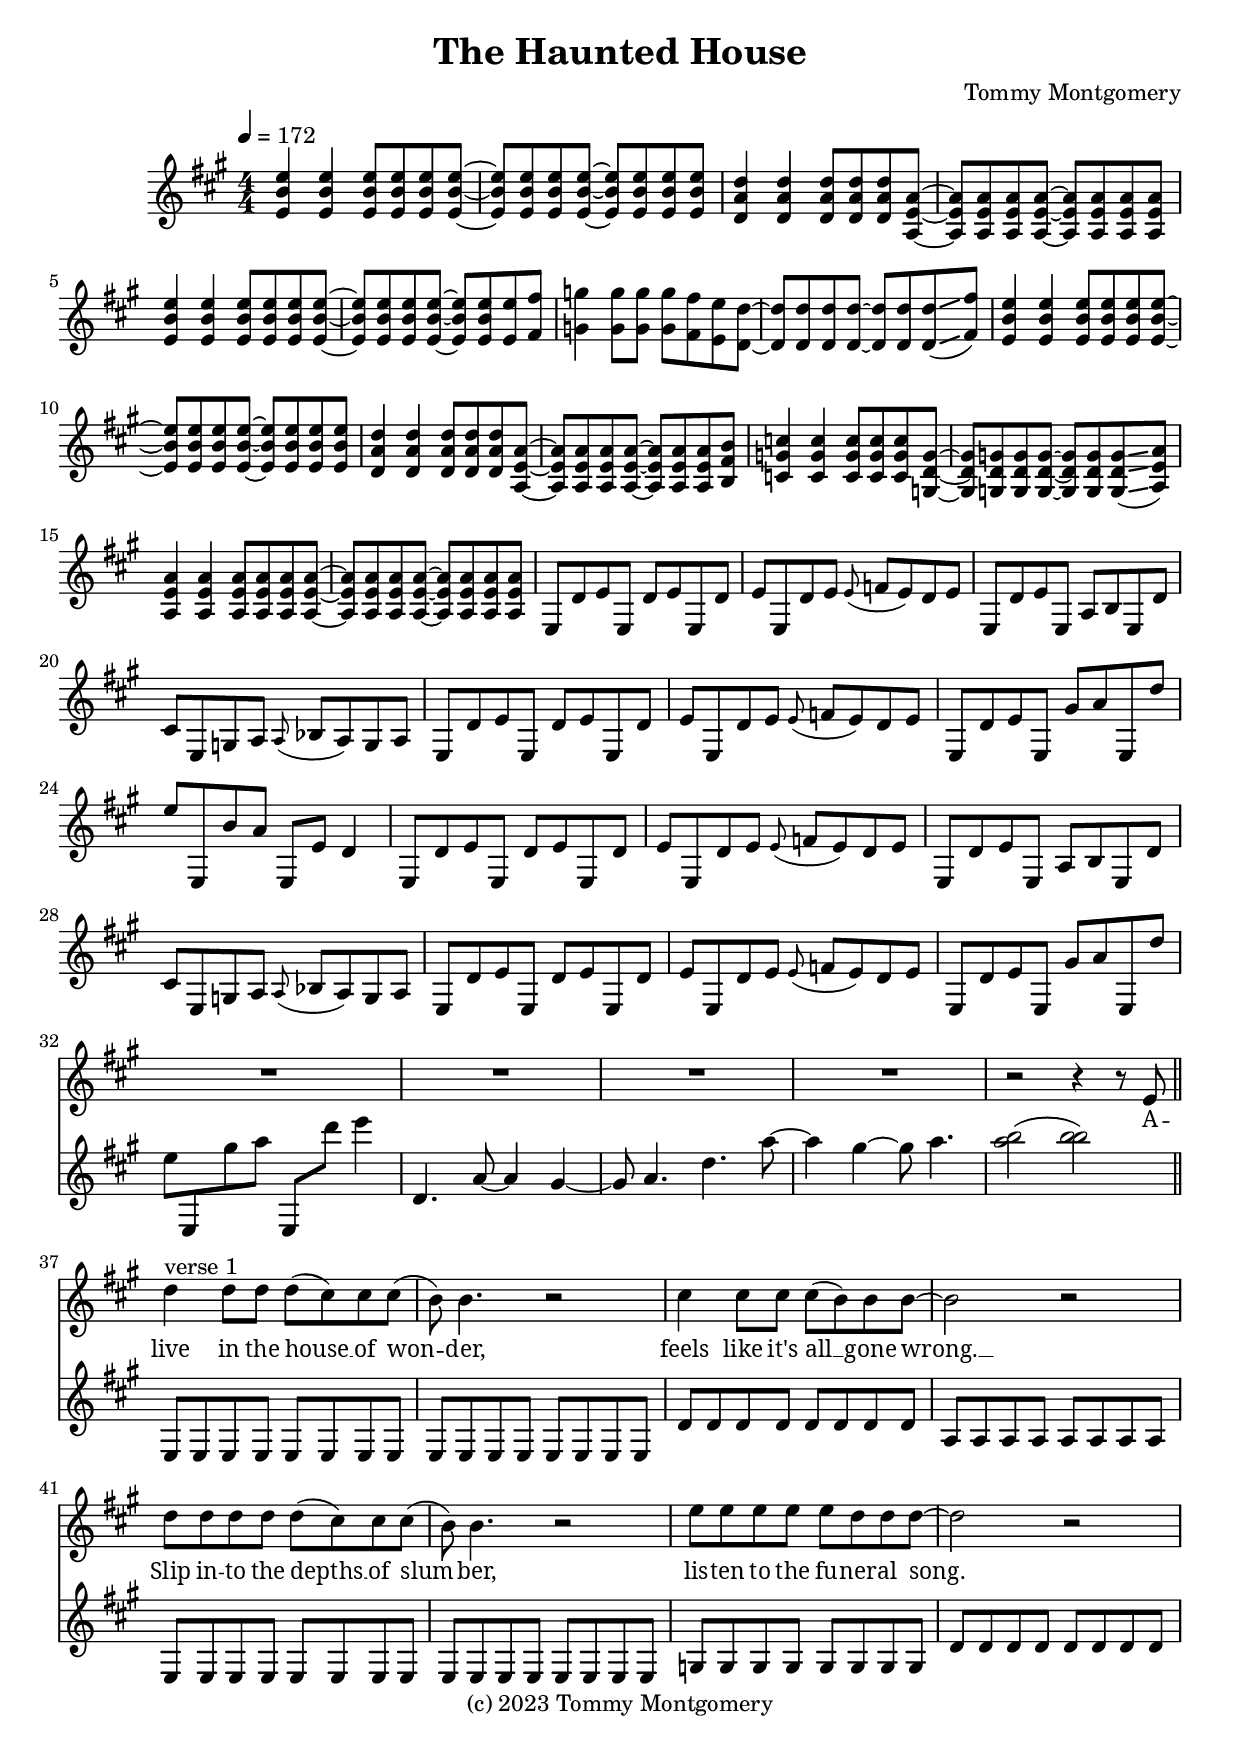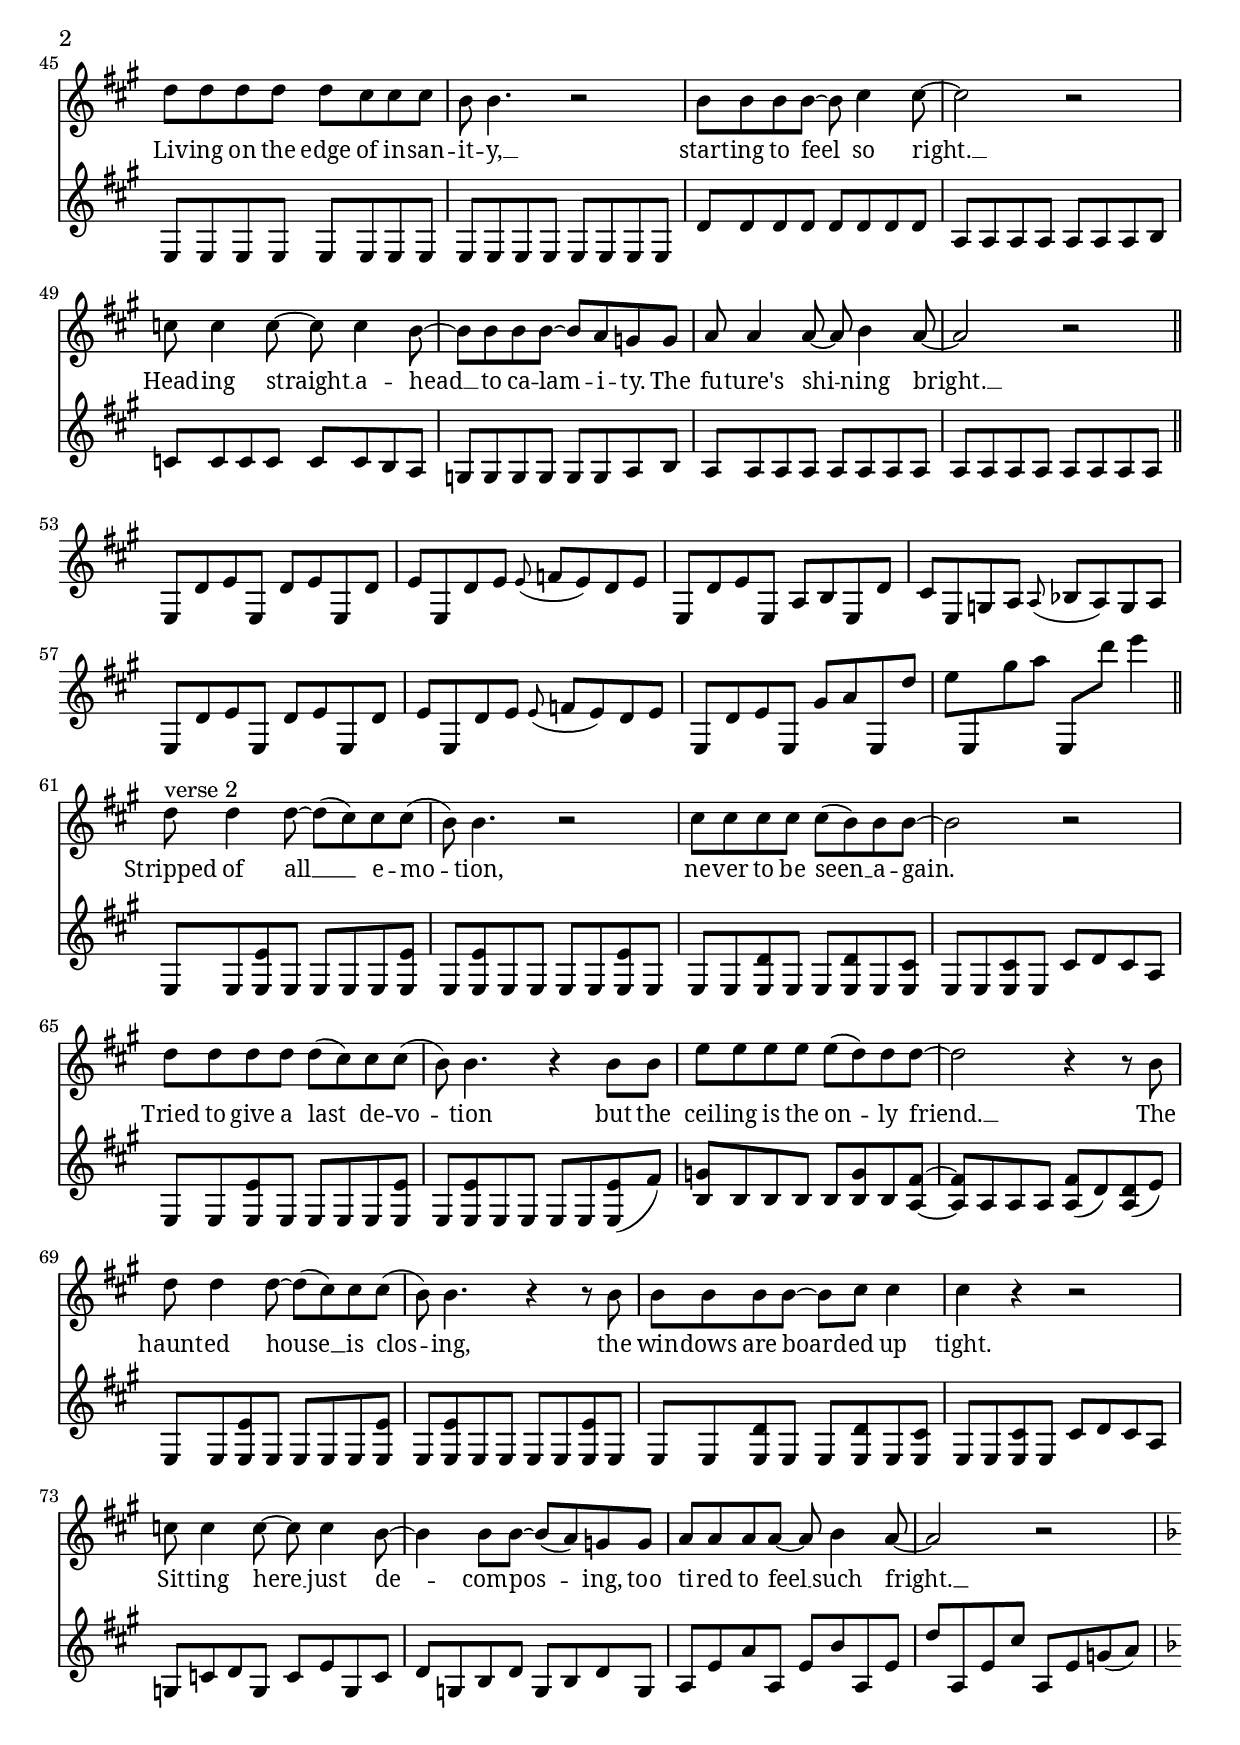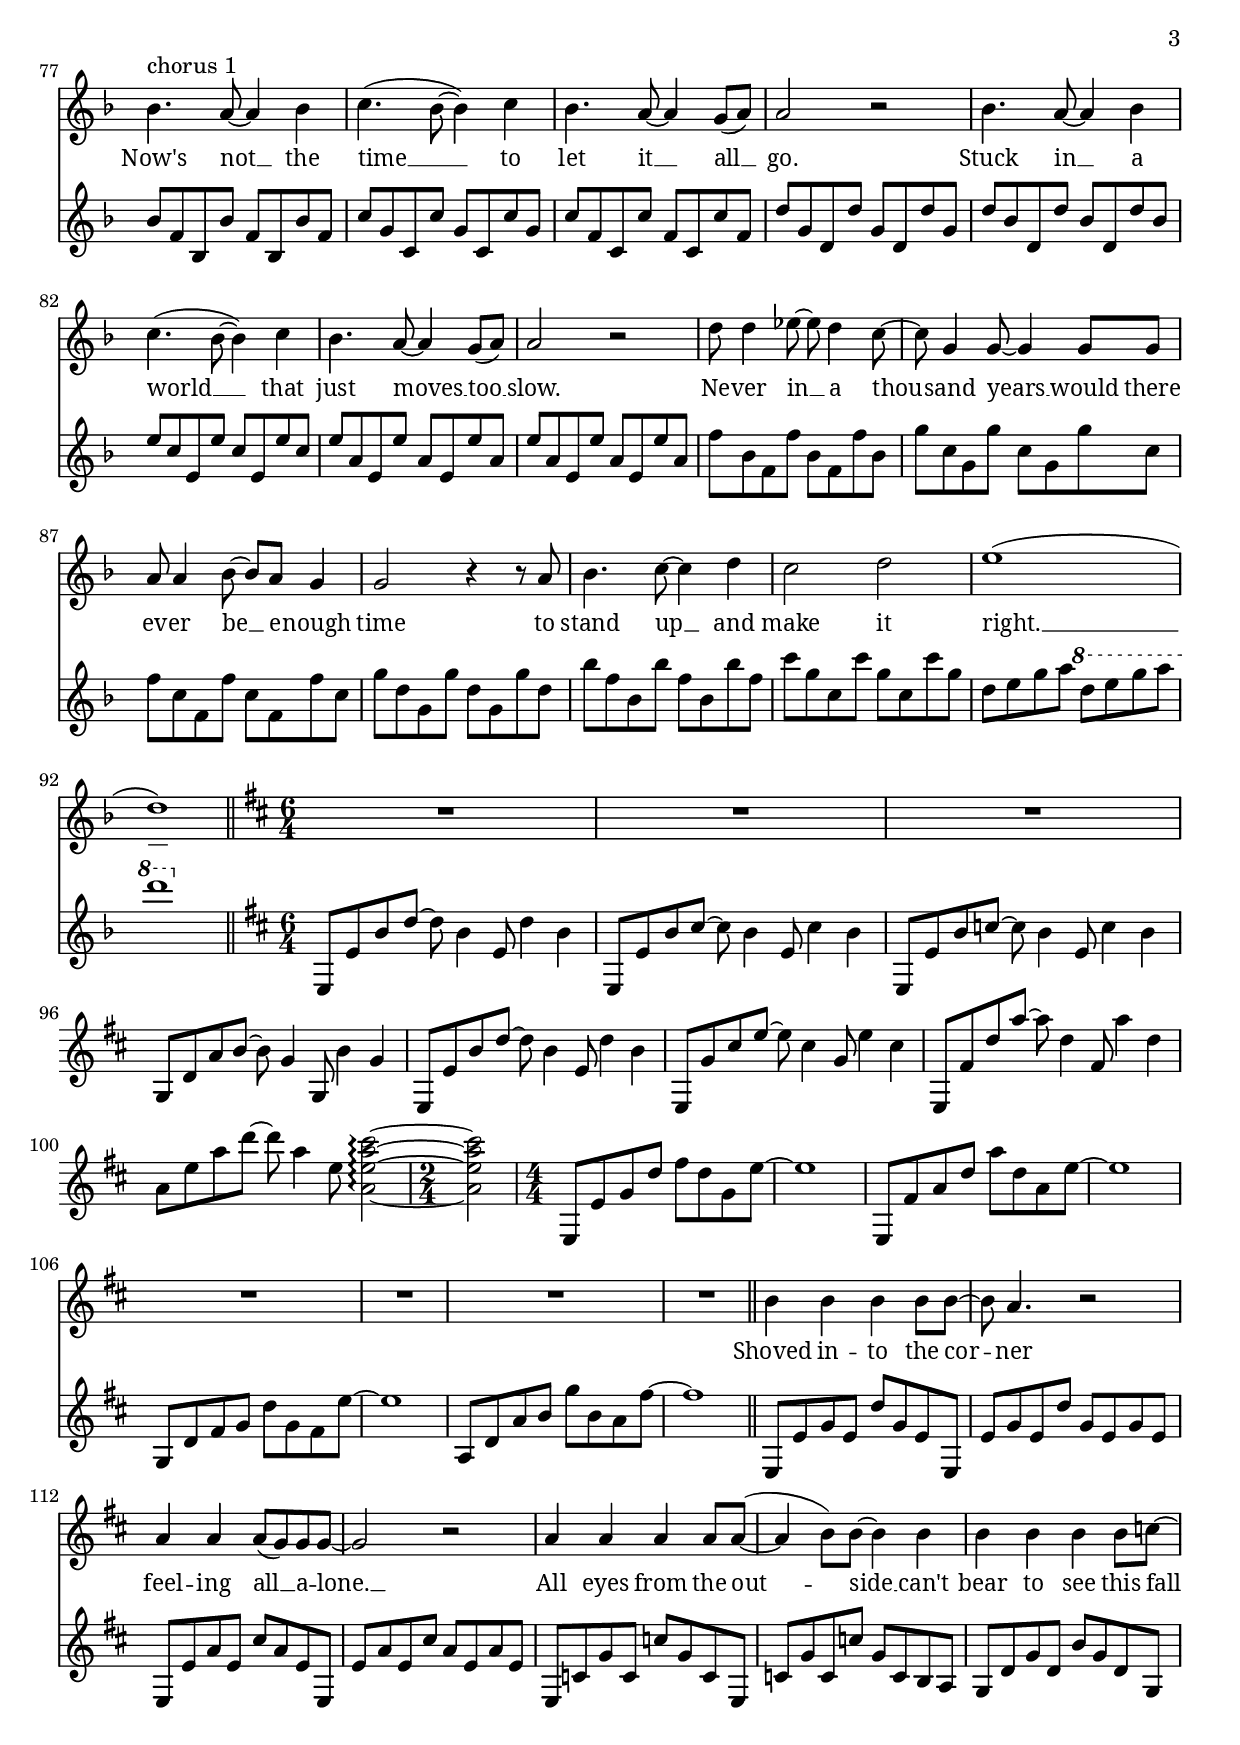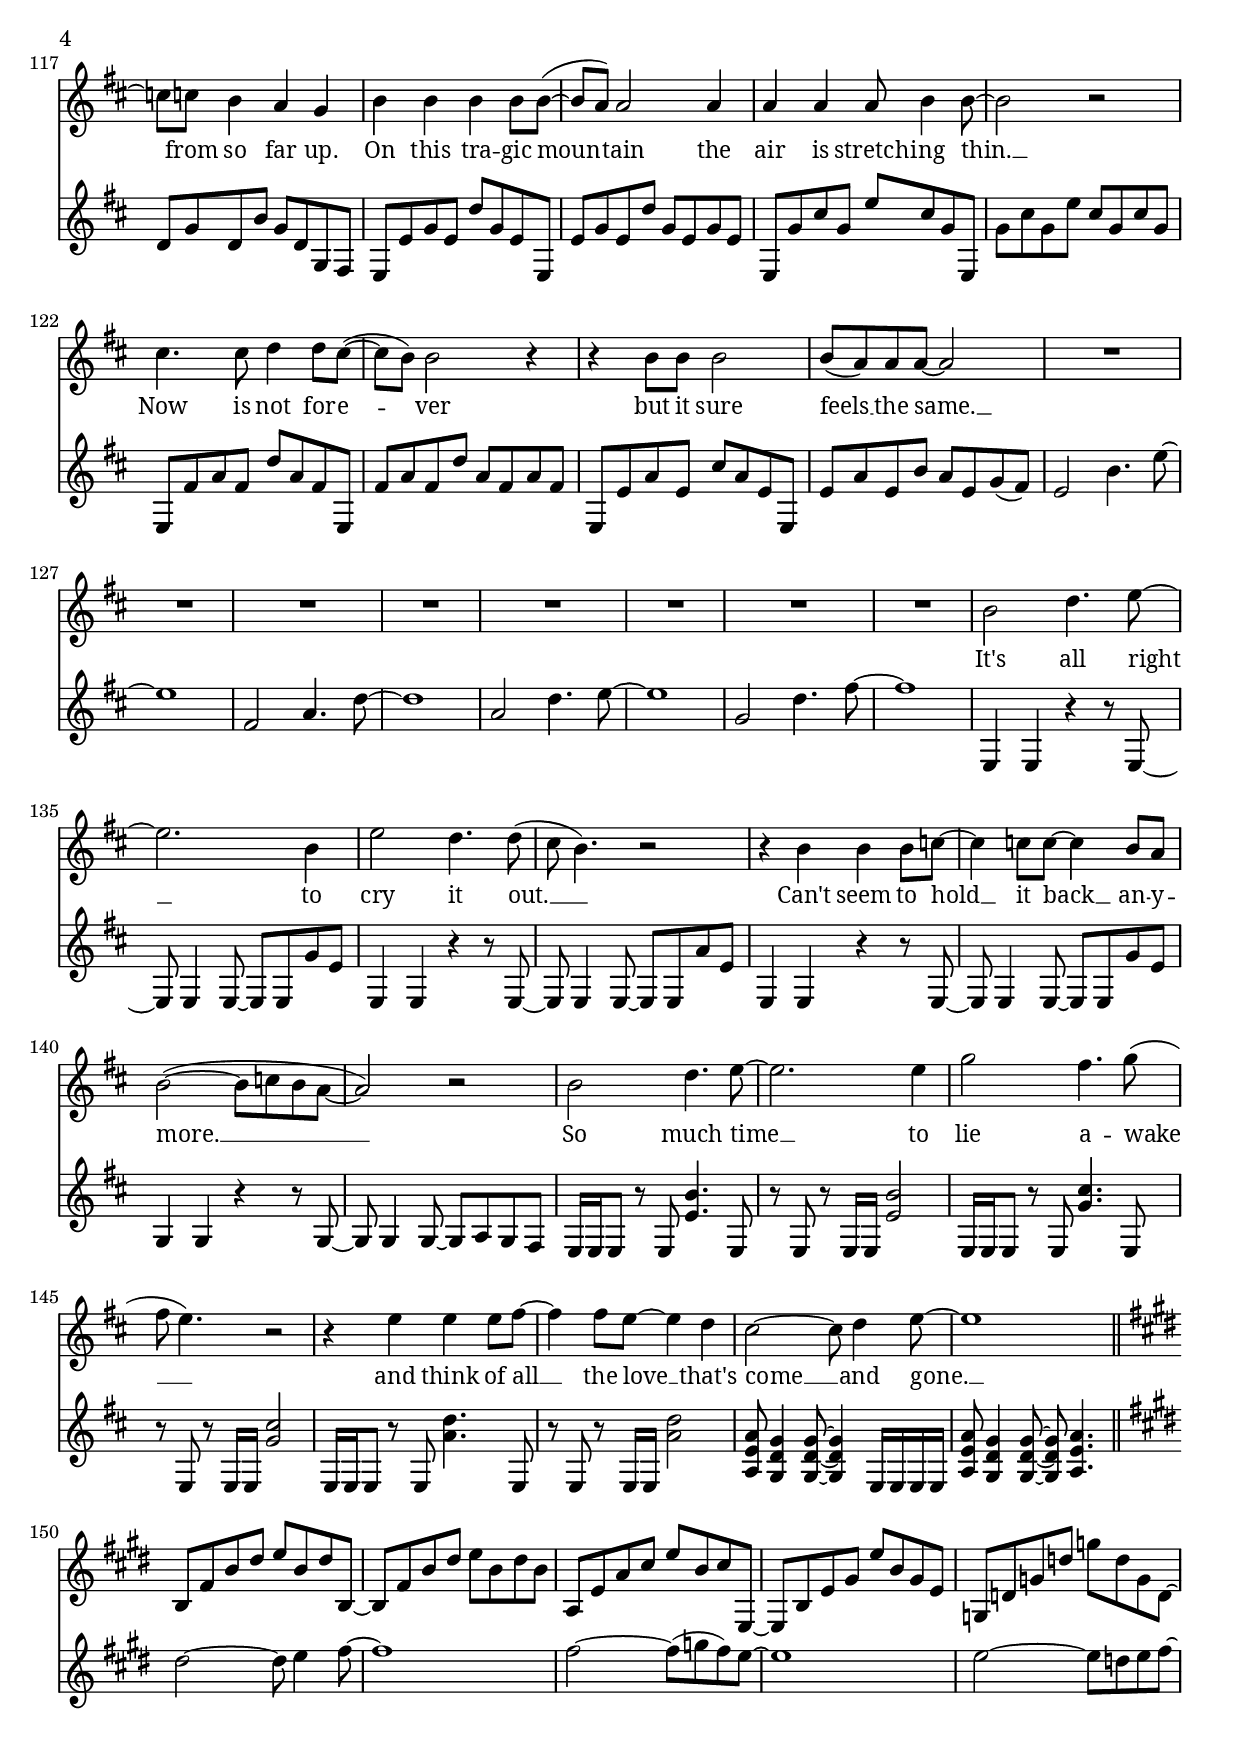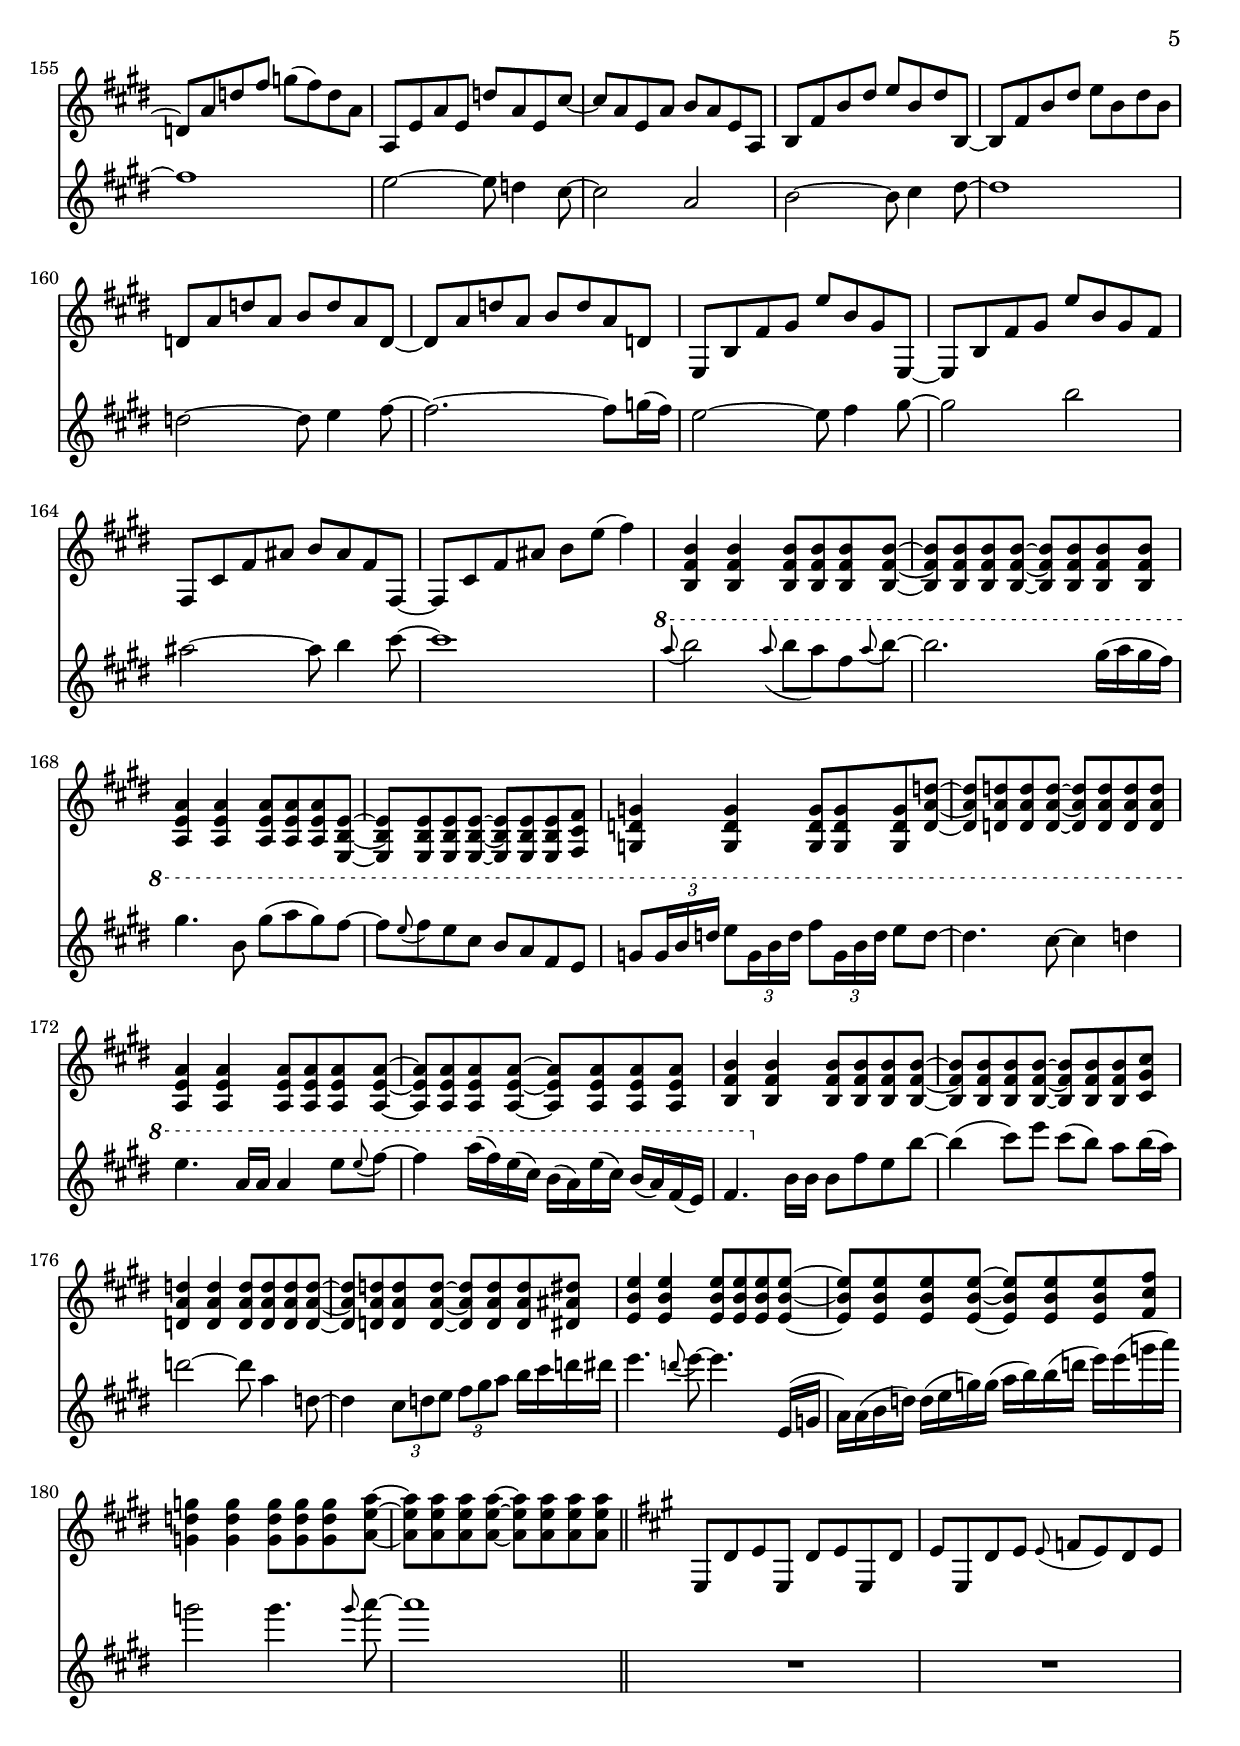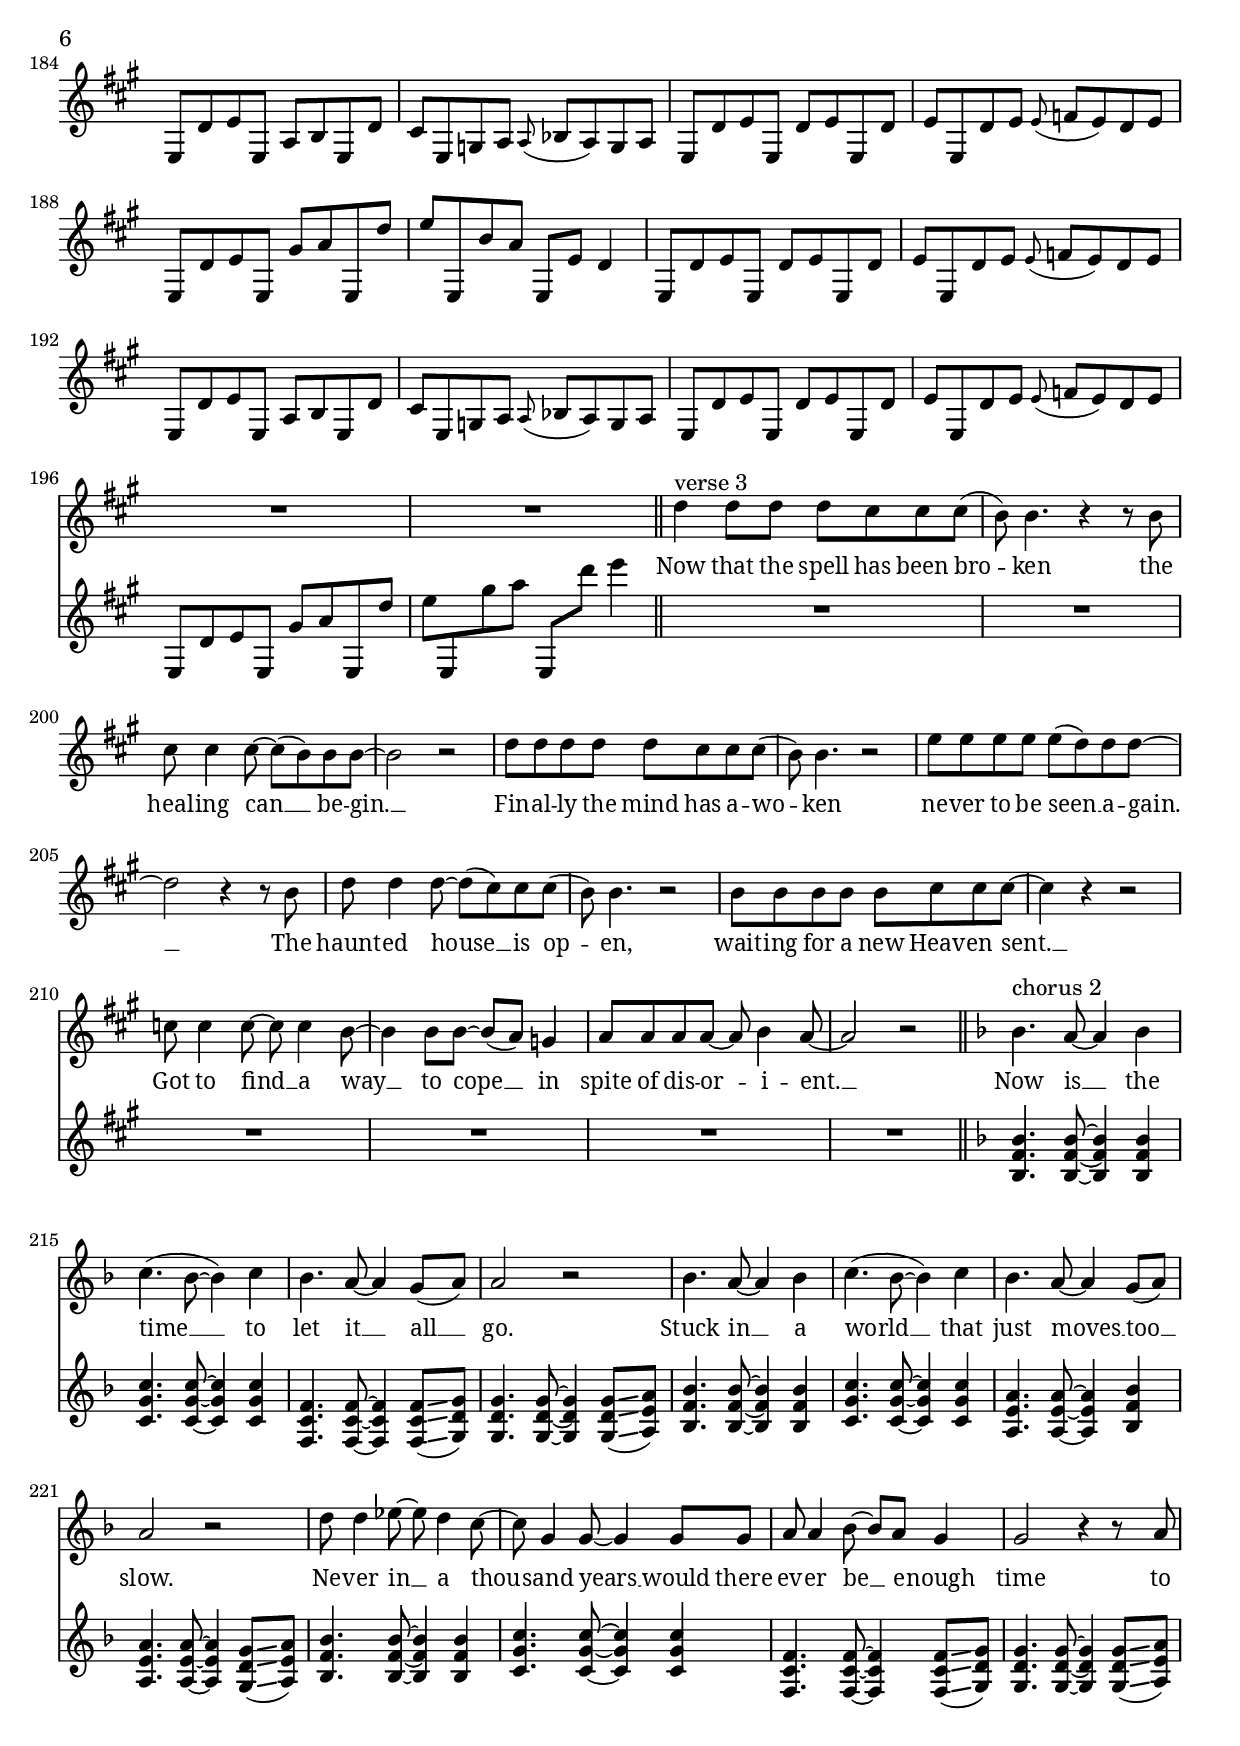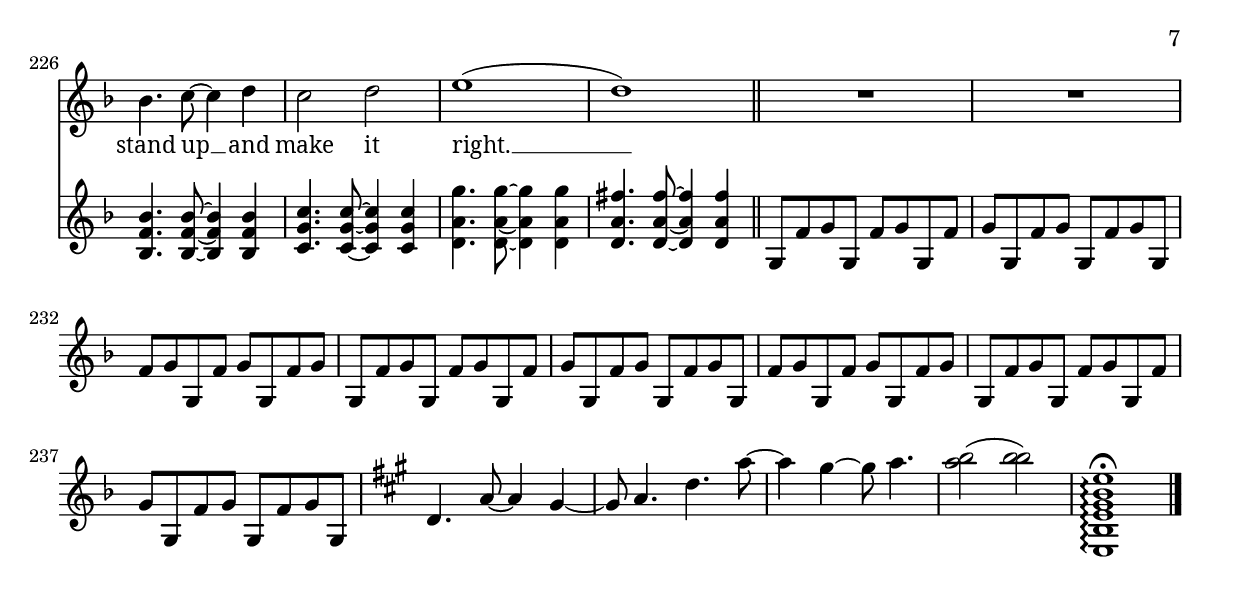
\version "2.24.0"
\language "english"

\header {
  title = "The Haunted House"
  composer = "Tommy Montgomery"
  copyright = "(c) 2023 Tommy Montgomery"
}

global = {
  \key e \mixolydian
  \set Staff.printKeyCancellation = ##f
  \numericTimeSignature
  \compressEmptyMeasures
  \omit Voice.StringNumber
  \override TupletBracket.bracket-visibility = #'if-no-beam
  \override MultiMeasureRest.expand-limit = #3
  \override Score.ChordName.font-name = #"Noto Serif"
  \override Score.ChordName.font-size = #0
  \override Score.LyricText.font-name = #"Noto Serif"
  \override Score.LyricText.font-size = #0
  \tempo 4 = 172
}

glueRiffFirstSix = \relative c {
  e8 d' e e, d' e e, d' | e e, d' e \grace e( f e) d e |
  e, d' e e, a b e, d' | cs e, g a \grace a( bf a) g a |
  e d' e e, d' e e, d' | e e, d' e \grace e( f e) d e |
}

glueRiffFirstHalf = \relative c {
  \glueRiffFirstSix
  e8 d' e e, gs' a e, d'' e e,, b'' a e, e' d4 |
}

glueRiffSecondHalf = \relative c {
  \glueRiffFirstSix
  e8 d' e e, gs' a e, d'' e e,, gs'' a e,, d''' e4 |
}

glueRiffThree = \relative c {
  d'4. a'8 ~ a4 gs ~ | gs8 a4. d4. a'8 ~ | a4 gs ~ gs8 a4. |
  <a b>2( <b b>) |
}


guitarOne = \relative c' {
  \global
  <e b' e>4 q q8 q q q ~ | q q q q ~ q q q q |
  <d a' d>4 q q8 q q <a e' a> ~ | q q q q ~ q q q q |
  <e' b' e>4 q q8 q q q ~ | q q q q ~ q q <e e'> <fs fs'> |
  <g g'>4 q8 q q <fs fs'> <e e'> <d d'> ~ | q q q q ~ q q q\glissando( <fs fs'>) |

  <e b' e>4 q q8 q q q ~ | q q q q ~ q q q q |
  <d a' d>4 q q8 q q <a e' a> ~ | q q q q ~ q q q <b fs' b> |
  <c g' c>4 q q8 q q <g d' g> ~ | q q q q ~ q q q\glissando( <a e' a>) |
  q4 q q8 q q q ~ | q q q q ~ q q q q |

  \glueRiffFirstHalf
  \glueRiffSecondHalf
  \glueRiffThree

  %{
  <d a' d f>4 q q8 q q q ~ | q q q q ~ q q q q |
  <a e' a cs>4 q q8 q q q ~ | q q q q ~ q q q q |
  <g d' g bf d g>4 q q8 q q q ~ | q q q q ~ q q <g d' g>\glissando( <bf f' bf>) |
  <a e' a cs>4 q q8 q q q ~ | q q q q ~ q q q q |

  <bf f' bf>4. q8 ~ q4 q ~ | q8 q4. <c g' c>4. q8 ~ |
  q4 q ~ q8 q4. | c4 d e c |
  <d a' d>4 q q8 q q q ~ | q q q q ~ q q q q |
  a'16( b a g) e8( d) a( c\glissando d) d | fs( d) g16 a g fs g8( fs) d( a) |

  e4. e'8 ~ e4 b' ~ | b8 d4. <a' b>2 ~ |
  q1 ~ | q1 |
  % e,,8 <g d' g>\glissando( <fs cs' fs>) e |
  % <g d' g>\glissando( <fs cs' fs>) e <g d' g>\glissando( <fs cs' fs>) e <g d' g>\glissando( <a e' a>) |
  %}

  \bar "||"

  \repeat unfold 8 e8 \repeat unfold 8 e \repeat unfold 8 d' \repeat unfold 8 a
  \repeat unfold 8 e \repeat unfold 8 e \repeat unfold 8 g \repeat unfold 8 d'
  \repeat unfold 8 e, \repeat unfold 8 e \repeat unfold 8 d' \repeat unfold 7 a b
  \repeat unfold 6 c b a \repeat unfold 6 g a b \repeat unfold 8 a \repeat unfold 8 a

  % interlude

  \glueRiffSecondHalf

  % verse 2
  \repeat unfold 2 {
    e8 e <e e'> e e e e <e e'> | e <e e'> e e e e <e e'> e |
    e e <e d'> e e <e d'> e <e cs'> | e e <e cs'> e cs' d cs a |
  }
  \alternative {
    {
      e8 e <e e'> e e e e <e e'> | e <e e'> e e e e <e e'>(  fs') |
      <b, g'> b b b b <b g'> b <a fs'> ~ | q a a a <a fs'>( d) <a d>( e') |
    }
    {
      g, c d g, c e g, c | d g, b d g, b d g, |
      a e' a a, e' b' a, e' | d' a, e' cs' a, e' g( a) |
    }
  }

  % chorus 2
  \key d \minor
  bf8 f bf, bf' f bf, bf' f | c' g c, c' g c, c' g |
  c f, c c' f, c c' f, | d' g, d d' g, d d' g, |
  d' bf d, d' bf d, d' bf | e c e, e' c e, e' c |
  e a, e e' a, e e' a, | e' a, e e' a, e e' a, |

  f' bf, f f' bf, f f' bf, | g' c, g g' c, g g' c, |
  f c f, f' c f, f' c | g' d g, g' d g, g' d |
  bf' f bf, bf' f bf, bf' f | c' g c, c' g c, c' g |
  d e g a \ottava #1 d e g a | d1 \ottava #0 |


  \bar "||"

  % bridge
  \key e \dorian
  \time 2,2,2,2,2,2 6/4
  e,,,,8 e' b' d ~ d b4 e,8 d'4 b |
  e,,8 e' b' cs ~ cs b4 e,8 cs'4 b |
  e,,8 e' b' c ~ c b4 e,8 c'4 b |
  g,8 d' a' b ~ b g4 g,8 b'4 g |

  e,8 e' b' d ~ d b4 e,8 d'4 b |
  e,,8 g' cs e ~ e cs4 g8 e'4 cs |
  e,,8 fs' d' a' ~ a d,4 fs,8 a'4 d, |
  a8 e' a d ~ d a4 e8 <a, e' a cs>2\arpeggio ~ | \time 2/4 q2 |

  \time 4/4
  e,8 e' g d' fs d g, e' ~ | e1 |
  e,,8 fs' a d a' d, a e' ~ | e1 |
  g,,8 d' fs g d' g, fs e' ~ | e1 |
  a,,8 d a' b g' b, a fs' ~ | fs1 |

  \bar "||"

  e,,8 e' g e d' g, e e, | e' g e d' g, e g e |
  e, e' a e cs' a e e, | e' a e cs' a e a e |
  e, c' g' c, c' g c, e, | c' g' c, c' g c, b a |
  g d' g d b' g d g, | d' g d b' g d g, fs |

  e e' g e d' g, e e, | e' g e d' g, e g e |
  e, g' cs g e' cs g e, | g' cs g e' cs g cs g |
  e, fs' a fs d' a fs e, | fs' a fs d' a fs a fs |
  e, e' a e cs' a e e, | e' a e b' a e g( fs) |

  e2 b'4. e8 ~ | e1 | fs,2 a4. d8 ~ | d1 |
  a2 d4. e8 ~ | e1 | g,2 d'4. fs8 ~ | fs1 |

  e,,4 e r4 r8 e ~ | e e4 e8 ~ e e g' e |
  e,4 e r4 r8 e ~ | e e4 e8 ~ e e a' e |
  e,4 e r4 r8 e ~ | e e4 e8 ~ e e g' e |
  g,4 g r4 r8 g ~ | g g4 g8 ~ g a g fs |

  e16 e e8 r e <e' b'>4. e,8 | r e r e16 e <e' b'>2 |
  e,16 e e8 r e <g' cs>4. e,8 | r e r e16 e <g' cs>2 |
  e,16 e e8 r e <a' d>4. e,8 | r e r e16 e <a' d>2 |
  <a, e' a>8 <g d' g>4 q8 ~ q4 e16 e e e | <a e' a>8 <g d' g>4 q8 ~ q8 <a e' a>4. |

  \key b \mixolydian
  b8 fs' b ds e b ds b, ~ | b fs' b ds e b ds b |
  a, e' a cs e b cs e,, ~ | e b' e gs e' b gs e |
  g, d' g d' g d g, d ~ | d a' d fs g( fs) d a |
  a, e' a e d' a e cs' ~ | cs a e a b a e a, |

  b fs' b ds e b ds b, ~ | b fs' b ds e b ds b |
  d, a' d a b d a d, ~ | d a' d a b d a d, |
  e, b' fs' gs e' b gs e, ~ | e b' fs' gs e' b gs fs |
  fs, cs' fs as b as fs fs, ~ | fs cs' fs as b e( fs4) |

  <b,, fs' b>4 q q8 q q q ~ | q q q q ~ q q q q |
  <a e' a>4 q q8 q q <e b' e> ~ | q q q q ~ q q q <fs cs' fs> |
  <g d' g>4 q q8 q q <d' a' d> ~ | q q q q ~ q q q q |
  <a e' a>4 q q8 q q q ~ | q q q q ~ q q q q |

  <b fs' b>4 q q8 q q q ~ | q q q q ~ q q q <cs gs' cs> |
  <d a' d>4 q q8 q q q ~ | q q q q ~ q q q <ds as' ds> |
  <e b' e>4 q q8 q q q ~ | q q q q ~ q q q <fs cs' fs>  |
  <g d' g>4 q q8 q q <a e' a> ~ | q q q q ~ q q q q |

  \bar "||"


  \key e \mixolydian
  \glueRiffFirstHalf
  \glueRiffSecondHalf

  % verse 3
  R1*16 |

  % chorus
  \key d \minor

  \repeat unfold 2 {
    <bf, f' bf>4. q8 ~ q4 q | <c g' c>4. q8 ~ q4 q |
    <f, c' f>4. q8 ~ q4 q8\glissando( <g d' g>) | q4. q8 ~ q4 q8\glissando( <a e' a>) |
    <bf f' bf>4. q8 ~ q4 q | <c g' c>4. q8 ~ q4 q |
  }
  \alternative {
    { <a e' a>4. q8 ~ q4 <bf f' bf> | <a e' a>4. q8 ~ q4 <g d' g>8\glissando( <a e' a>) | }
    { <d a' g'>4. q8 ~ q4 q | <d a' fs'>4. q8 ~ q4 q | }
  }


  g,8 f' g g, f' g g, f' | g g, f' g g, f' g g, | f' g g, f' g g, f' g |
  g, f' g g, f' g g, f' | g g, f' g g, f' g g, | f' g g, f' g g, f' g |
  g,8 f' g g, f' g g, f' | g g, f' g g, f' g g, |

  \key e \mixolydian
  \glueRiffThree

  <e b' e gs b e>1\arpeggio\fermata |

  \bar "|."

  %{
  \time 6/4
  \key g \minor
  \repeat unfold 2 { g,,,,8( bf) d g d g bf( g) d g d bf | }
  \repeat unfold 2 { a( c) ef g ef g a( g) ef g ef c | }
  \repeat unfold 2 { bf( d) f a f a c( a) f a f d | }
  c( e) g c g c d( c) g c g e | cs( e) g bf g bf cs( bf) g bf g e |

  d( f) a d a d f( d) a d a f | e( g) bf d bf d e( d) bf d bf g |
  f( af) c f c f af( f) c f c af | g( b) d f d f af( f) d f d b |
  c,( ef) g c g c ef( c) g c g ef | d( fs) a c a c d( c) a c a fs |
  ef( g) bf d bf d ef( d) bf d bf g | f( a) c f c f a( fs) d c a fs |
  %}



}

guitarTwo = \relative c {
  R1*32 |
  R1*4 |

  % verse 1
  R1*16 |
  R1*8 |

  % verse 2
  R1*16 |

  % chorus 1
  R1*16 |

  % interlude/breakdown
  R1*6/4*8 | R2 |

  R1*8 |

  % bridge
  R1*16 |
  R1*8 |

  R1*16 |

  % interlude/solo
  \key b \mixolydian
  ds''2 ~ ds8 e4 fs8 ~ | fs1 |
  fs2 ~ fs8( g fs) e ~ | e1 |
  e2 ~ e8 d e fs ~ | fs1 |
  e2 ~ e8 d4 cs8 ~ | cs2 a |

  b2 ~ b8 cs4 ds8 ~ | ds1 |
  d2 ~ d8 e4 fs8 ~ | fs2. ~ fs8 g16( fs) |
  e2 ~ e8 fs4 gs8 ~ | gs2 b |
  as2 ~ as8 b4 cs8 ~ | cs1 |

  \ottava #1 \grace a'8( b2) \grace a8( b a) fs \grace a( b) ~ |
  b2. gs16( a gs fs) |
  gs4. b,8 gs'( a gs) fs ~ | fs \grace e( fs) e cs b a fs e |
  g8 \tuplet 3/2 { g16 b d } e8 \tuplet 3/2 { g,16 b d } fs8 \tuplet 3/2 { g,16 b d } e8 d ~ |
  d4. cs8 ~ cs4 d | e4. a,16 a a4 e'8 \grace e( fs) ~ |
  fs4 a16( fs) e( cs) b( a) e'( cs) b( a) fs( e) |

  fs4. \ottava #0 b,16 b b8 fs' e b' ~ | b4( cs8) e cs( b) a b16( a)  |
  d2 ~ d8 a4 d,8 ~ | d4 \tuplet 3/2 4 { cs8 d e fs gs a } b16 cs d ds |
  e4. \grace d8( e) ~ e4. e,,16( g a) a( b d) d( e g) g( a b) b( d e) e( g a) |
  g2 g4. \grace g8( a) ~ | a1 |

  R1*16 |

}

vocalMelody = \relative c' {
  R1*16 |
  R1*16 |
  R1*3 |


  r2 r4 r8 e8 |
  % verse 1
  d'4^"verse 1" d8 d d( cs) cs cs( | b) b4. r2 |
  cs4 cs8 cs cs( b) b b ~ | b2 r2 |
  d8 d d8 d d( cs) cs cs( | b) b4. r2 |
  e8 e e e e d d d ~ | d2 r2 |

  d8 d d d d cs cs cs | b b4. r2 |
  b8 b b b ~ b cs4 cs8 ~ | cs2 r2 |
  c8 c4 c8 ~ c c4 b8 ~ | b b b b ~ b a g g |
  a8 a4 a8 ~ a b4 a8 ~ | a2 r2 |

  \bar "||"

  % interlude
  R1*8 |

  \bar "||"


  d8^"verse 2" d4 d8 ~ d( cs) cs cs( | b) b4. r2 |
  cs8 cs cs cs cs( b) b b ~ | b2 r2 |
  d8 d d8 d d( cs) cs cs( | b) b4. r4 b8 b |
  e e e e e( d) d d ~ | d2 r4 r8 b |

  d8 d4 d8 ~ d( cs) cs cs( | b) b4. r4 r8 b |
  b b b b ~ b cs cs4 | cs r4 r2 |
  c8 c4 c8 ~ c c4 b8 ~ | b4 b8 b ~ b( a) g g |
  a a a a ~ a b4 a8 ~ | a2 r2 |

  \key d \minor
  bf4.^"chorus 1" a8 ~ a4 bf | c4.( bf8 ~ bf4) c | bf4. a8 ~ a4 g8( a) | a2 r2 |
  bf4. a8 ~ a4 bf | c4.( bf8 ~ bf4) c | bf4. a8 ~ a4 g8( a) | a2 r2 |
  d8 d4 ef8 ~ ef d4 c8 ~ | c g4 g8 ~ g4 g8 g | a8 a4 bf8 ~ bf a g4 | g2 r4 r8 a |
  bf4. c8 ~ c4 d | c2 d | e1( | d1) |

  \key e \dorian

  R1*6/4*8 | R2 |
  R1*8 |

  % bridge
  b4 b b b8 b ~ | b a4. r2 |
  a4 a a8( g) g g ~ | g2 r2 |
  a4 a a a8 a( ~ | a4 b8) b ~ b4 b |
  b4 b b b8 c ~ | c c b4 a g |

  b4 b b b8 b( ~ | b a) a2 a4 |
  a a a8 b4 b8 ~ | b2 r2 |
  cs4. cs8 d4 d8 cs( ~ | cs b) b2 r4 |
  r4 b8 b b2 | b8( a) a a ~ a2 |

  R1*8 |

  b2 d4. e8 ~ | e2. b4 |
  e2 d4. d8( | cs b4.) r2 |
  r4 b b b8 c ~ | c4 c8 c ~ c4 b8 a |
  b2( ~ b8 c b a ~ | a2) r2 |

  b2 d4. e8 ~ | e2. e4 |
  g2 fs4. g8( | fs e4.) r2 |
  r4 e e e8 fs ~ | fs4 fs8 e ~ e4 d |
  cs2 ~ cs8 d4 e8 ~ | e1 |

  \bar "||"

  % guitar solo/instrumental
  \key b \mixolydian
  R1*32 |

  % glue riff
  \key e \mixolydian
  R1*16 |

  \bar "||"

  % verse 3
  d4^"verse 3" d8 d8 d cs cs cs( | b) b4. r4 r8 b |
  cs8 cs4 cs8 ~ cs( b) b b ~ | b2 r2 |
  d8 d d8 d d cs cs cs( | b) b4. r2 |
  e8 e e e e( d) d d ~ | d2 r4 r8 b |

  d8 d4 d8 ~ d( cs) cs cs( | b) b4. r2 |
  b8 b b b b cs cs cs ~ | cs4 r4 r2 |
  c8 c4 c8 ~ c c4 b8 ~ | b4 b8 b ~ b( a) g4 |
  a8 a a a ~ a b4 a8 ~ | a2 r2 |

  \bar "||"

  \key d \minor
  bf4.^"chorus 2" a8 ~ a4 bf | c4.( bf8 ~ bf4) c | bf4. a8 ~ a4 g8( a) | a2 r2 |
  bf4. a8 ~ a4 bf | c4.( bf8 ~ bf4) c | bf4. a8 ~ a4 g8( a) | a2 r2 |
  d8 d4 ef8 ~ ef d4 c8 ~ | c g4 g8 ~ g4 g8 g | a8 a4 bf8 ~ bf a g4 | g2 r4 r8 a |
  bf4. c8 ~ c4 d | c2 d | e1( | d1) |

  \bar "||"

  R1*8 |
  R1*4 |
  R1 |
}

allTheLyrics = \lyricmode {
  A -- live in the house __ of won -- der,
  feels like it's all __ gone wrong. __
  Slip in -- to the depths __ of slum -- ber,
  lis -- ten to the fu -- ner -- al song.

  Liv -- ing on the edge of in -- san -- it -- y, __
  start -- ing to feel so right. __
  Head -- ing straight __ a -- head __ to ca -- lam -- i -- ty.
  The fu -- ture's shi -- ning bright. __

  % verse 2
  Stripped of all __ e -- mo -- tion,
  ne -- ver to be seen __ a -- gain.
  Tried to give a last de -- vo -- tion
  but the ceil -- ing is the on -- ly friend. __

  The haunt -- ed house __ is clos -- ing,
  the win -- dows are board -- ed up tight.
  Sit -- ting here __ just de -- com -- pos -- ing,
  too ti -- red to feel __ such fright. __

  % chorus 1
  Now's not __ the time __ to let it __ all __ go.
  Stuck in __ a world __ that just moves __ too __ slow.
  Ne -- ver in __ a thou -- sand years __ would there ev -- er be __ e -- nough time
  to stand up __ and make it right. __

  % bridge
  Shoved in -- to the cor -- ner
  feel -- ing all __ a -- lone. __
  All eyes from the out -- side __
  can't bear to see this fall from so far up.

  On this tra -- gic moun -- tain
  the air is stretch -- ing thin. __
  Now is not for -- e -- ver
  but it sure feels __ the same. __

  It's all right __ to cry it out. __
  Can't seem to hold __ it back __ an -- y -- more. __
  So much time __ to lie a -- wake __
  and think of all __ the love __ that's come __ and gone. __

  % verse 3
  Now that the spell has been bro -- ken
  the heal -- ing can __ be -- gin. __
  Fin -- al -- ly the mind has a -- wo -- ken
  ne -- ver to be seen __ a -- gain. __

  The haunt -- ed house __ is op -- en,
  wait -- ing for a new Heav -- en sent. __
  Got to find __ a way __ to cope __ in
  spite of dis -- or -- i -- ent. __

  % chorus 2
  Now is __ the time __ to let it __ all __ go.
  Stuck in __ a world __ that just moves __ too __ slow.
  Ne -- ver in __ a thou -- sand years __ would there ev -- er be __ e -- nough time
  to stand up __ and make it right. __

}

guitarOneStaff = \new Staff \with { midiInstrument = "distorted guitar" midiMaximumVolume = #0.6 }{ \global \guitarOne }
guitarTwoStaff = \new Staff \with { midiInstrument = "distorted guitar" midiMaximumVolume = #0.6 }{ \global \guitarTwo }


vox = \new Staff \with { midiInstrument = "voice oohs" midiMinimumVolume = #0.7 } {
  <<
    \new Voice = "vocalMelody" { \clef treble \global \vocalMelody }
  >>
}

demLyrics = \new Lyrics \lyricsto "vocalMelody" {
  <<
    \new Lyrics {
      \set associatedVoice = "vocalMelody"
      \allTheLyrics
    }
  >>
}


chordExceptionMusic = {
  <c e g b d'>1-\markup { "maj9" }
  <c e g b fs'>1-\markup { "maj7" \sharp "11" }
  <c ef f g bf>1-\markup { "m7sus4" }
  <c ef gf bff>1-\markup { "°7" }
  <c ef gf bf>1-\markup { \super { "ø7" } }
  <c e g d'>1-\markup { "add9" }
  <c ef g d'>1-\markup { "m(add9)" }
  <c e fs as>1-\markup { \super { \sharp "11" \sharp "13" } }
  <c g>1-\markup { "5" }
  <c e g bf>1-\markup { "7" }
  <c e g b>1-\markup { "maj7" }
  <c ef g bf>1-\markup { "m7" }
  <c f g>1-\markup { "sus4" }
  <c d g>1-\markup { "sus2" }
  <c e g bf df'>1-\markup { "7" \super { \flat "9" } }
  <c e g f'>1-\markup { "add11" }
}

chordExceptions = #(append
  (sequential-music-to-chord-exceptions chordExceptionMusic #t)
  ignatzekExceptions
)

chordValues = \chordmode {
  \global
  \set chordNameExceptions = #chordExceptions
  \set majorSevenSymbol = \markup "maj7"

}

chordNames = \new ChordNames {
  \set chordChanges = ##t
  \set chordNameExceptions = #chordExceptions
  \chordValues
}

\score {
  <<
    \chordNames
    \vox
    \demLyrics
    \guitarOneStaff
    \guitarTwoStaff
  >>
  \layout {
    \context {
      \Staff \RemoveEmptyStaves
      \override Glissando.minimum-length = #4
      \override Glissando.springs-and-rods = #ly:spanner::set-spacing-rods
      \override Glissando.thickness = #2
      \override VerticalAxisGroup.remove-first = ##t
    }
  }
}


\score {
  \unfoldRepeats {
    <<
      %\transpose c c, \vox
      \transpose c c, \guitarOneStaff
      \transpose c c, \guitarTwoStaff
    >>
  }
  \midi {}
}

